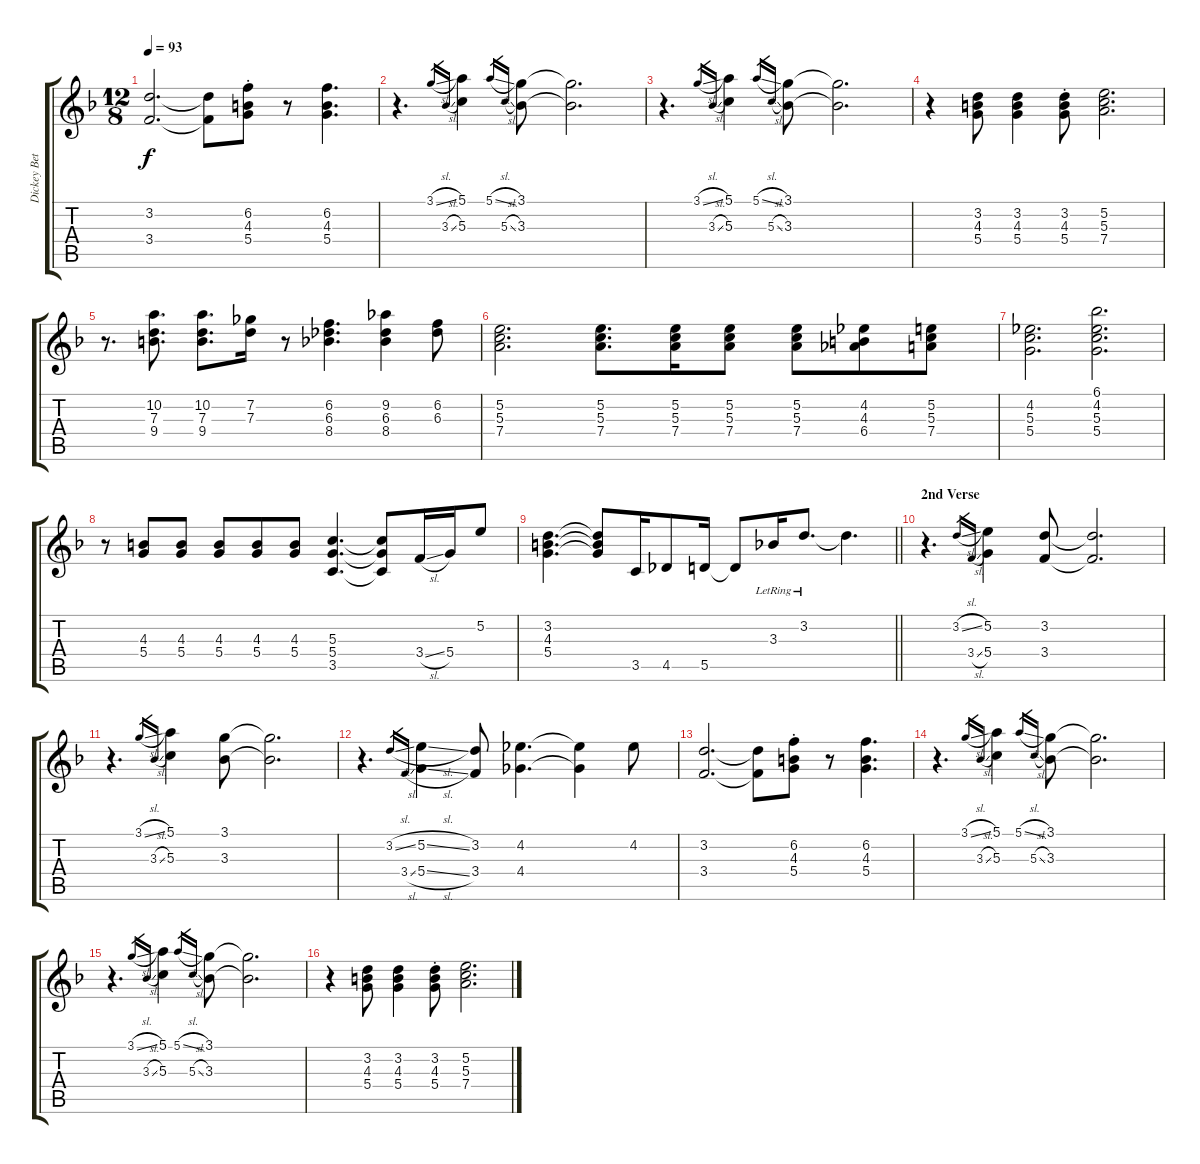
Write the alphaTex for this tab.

\track ("Dickey Betts" "Dickey Bet") {instrument distortionguitar}
\staff {score tabs}
\tuning (E4 B3 G3 D3 A2 E2) {hide}
\ts (12 8)
\tempo 93
\clef g2
\ks f
(3.2 3.4).2{d dy f} (3.2{t} 3.4{t}).8 (6.2{st} 4.3{st} 5.4{st}).8 r.8 (6.2 4.3 5.4).4{d} |
r.4{d} 3.1{sl}.16{gr} 3.3{sl}.16{gr} (5.1 5.3).4 5.1{sl}.16{gr} 5.3{sl}.16{gr} (3.1 3.3).8 (3.1{t} 3.3{t}).2{d} |
r.4{d} 3.1{sl}.16{gr} 3.3{sl}.16{gr} (5.1 5.3).4 5.1{sl}.16{gr} 5.3{sl}.16{gr} (3.1 3.3).8 (3.1{t} 3.3{t}).2{d} |
r.4 (3.2 4.3 5.4).8 (3.2 4.3 5.4).4 (3.2{st} 4.3{st} 5.4{st}).8 (5.2 5.3 7.4).2{d} |
r.8{d} (10.2 7.3 9.4).8{d} (10.2 7.3 9.4).8{d} (7.2 7.3).16 r.8 (6.2 6.3 8.4).4{d} (9.2 6.3 8.4).4 (6.2 6.3).8 |
(5.2 5.3 7.4).2{d} (5.2 5.3 7.4).8{d} (5.2 5.3 7.4).16 (5.2 5.3 7.4).8 (5.2 5.3 7.4).8 (4.2 4.3 6.4).8 (5.2 5.3 7.4).8 |
(4.2 5.3 5.4).2{d} (6.1 4.2 5.3 5.4).2{d} |
r.8 (4.3 5.4).8 (4.3 5.4).8 (4.3 5.4).8 (4.3 5.4).8 (4.3 5.4).8 (5.3 5.4 3.5).4{d} (5.3{t} 5.4{t} 3.5{t}).8 3.4{sl}.16 5.4.16 5.2.8 |
\barLineRight lightlight
(3.2 4.3 5.4).4{d} (3.2{t} 4.3{t} 5.4{t}).8 3.5.16 4.5.8 5.5.16 5.5{t}.8 3.3{lr}.16 3.2{lr}.8{d} 3.2{t}.4{d} |
\section ("" "2nd Verse")
r.4{d} 3.2{sl}.16{gr} 3.4{sl}.16{gr} (5.2 5.4).4 (3.2 3.4).8 (3.2{t} 3.4{t}).2{d} |
r.4{d} 3.1{sl}.16{gr} 3.3{sl}.16{gr} (5.1 5.3).4 (3.1 3.3).8 (3.1{t} 3.3{t}).2{d} |
r.4{d} 3.2{sl}.16{gr} 3.4{sl}.16{gr} (5.2{sl} 5.4{sl}).4 (3.2 3.4).8 (4.2 4.4).4{d} (4.2{t} 4.4{t}).4 4.2.8 |
(3.2 3.4).2{d} (3.2{t} 3.4{t}).8 (6.2{st} 4.3{st} 5.4{st}).8 r.8 (6.2 4.3 5.4).4{d} |
r.4{d} 3.1{sl}.16{gr} 3.3{sl}.16{gr} (5.1 5.3).4 5.1{sl}.16{gr} 5.3{sl}.16{gr} (3.1 3.3).8 (3.1{t} 3.3{t}).2{d} |
r.4{d} 3.1{sl}.16{gr} 3.3{sl}.16{gr} (5.1 5.3).4 5.1{sl}.16{gr} 5.3{sl}.16{gr} (3.1 3.3).8 (3.1{t} 3.3{t}).2{d} |
r.4 (3.2 4.3 5.4).8 (3.2 4.3 5.4).4 (3.2{st} 4.3{st} 5.4{st}).8 (5.2 5.3 7.4).2{d}
